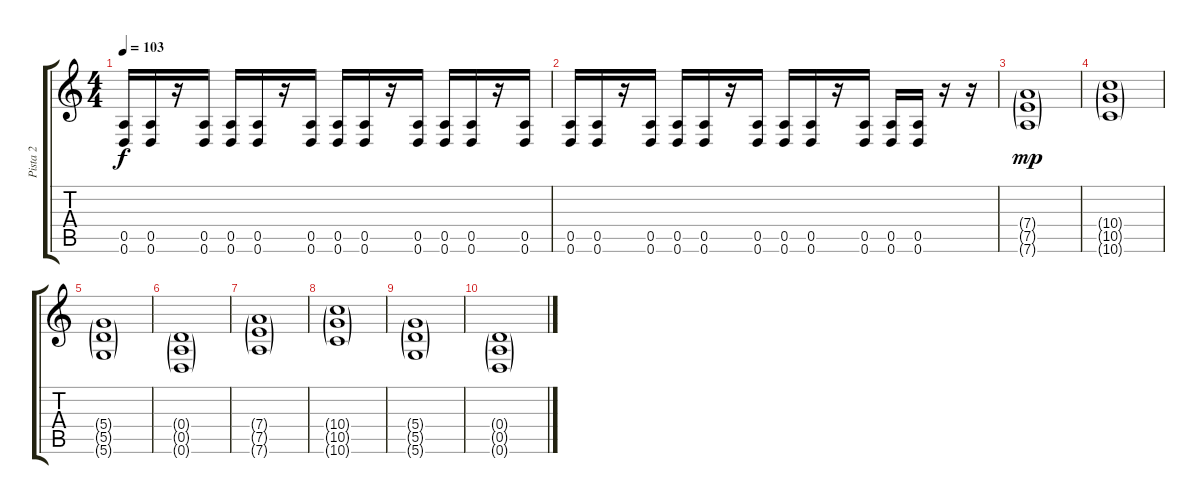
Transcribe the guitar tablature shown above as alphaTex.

\track ("Pista 2" "Pista 2") {instrument distortionguitar}
\staff {score tabs}
\tuning (E4 B3 G3 D3 A2 D2) {hide}
\ts (4 4)
\tempo 103
\clef g2
\ks c
(0.5 0.6).16{dy f} (0.5 0.6).16 r.16 (0.5 0.6).16 (0.5 0.6).16 (0.5 0.6).16 r.16 (0.5 0.6).16 (0.5 0.6).16 (0.5 0.6).16 r.16 (0.5 0.6).16 (0.5 0.6).16 (0.5 0.6).16 r.16 (0.5 0.6).16 |
(0.5 0.6).16 (0.5 0.6).16 r.16 (0.5 0.6).16 (0.5 0.6).16 (0.5 0.6).16 r.16 (0.5 0.6).16 (0.5 0.6).16 (0.5 0.6).16 r.16 (0.5 0.6).16 (0.5 0.6).16 (0.5 0.6).16 r.16 r.16 |
(7.4{g} 7.5{g} 7.6{g}).1{dy mp} |
(10.4{g} 10.5{g} 10.6{g}).1 |
(5.4{g} 5.5{g} 5.6{g}).1 |
(0.4{g} 0.5{g} 0.6{g}).1 |
(7.4{g} 7.5{g} 7.6{g}).1 |
(10.4{g} 10.5{g} 10.6{g}).1 |
(5.4{g} 5.5{g} 5.6{g}).1 |
(0.4{g} 0.5{g} 0.6{g}).1
